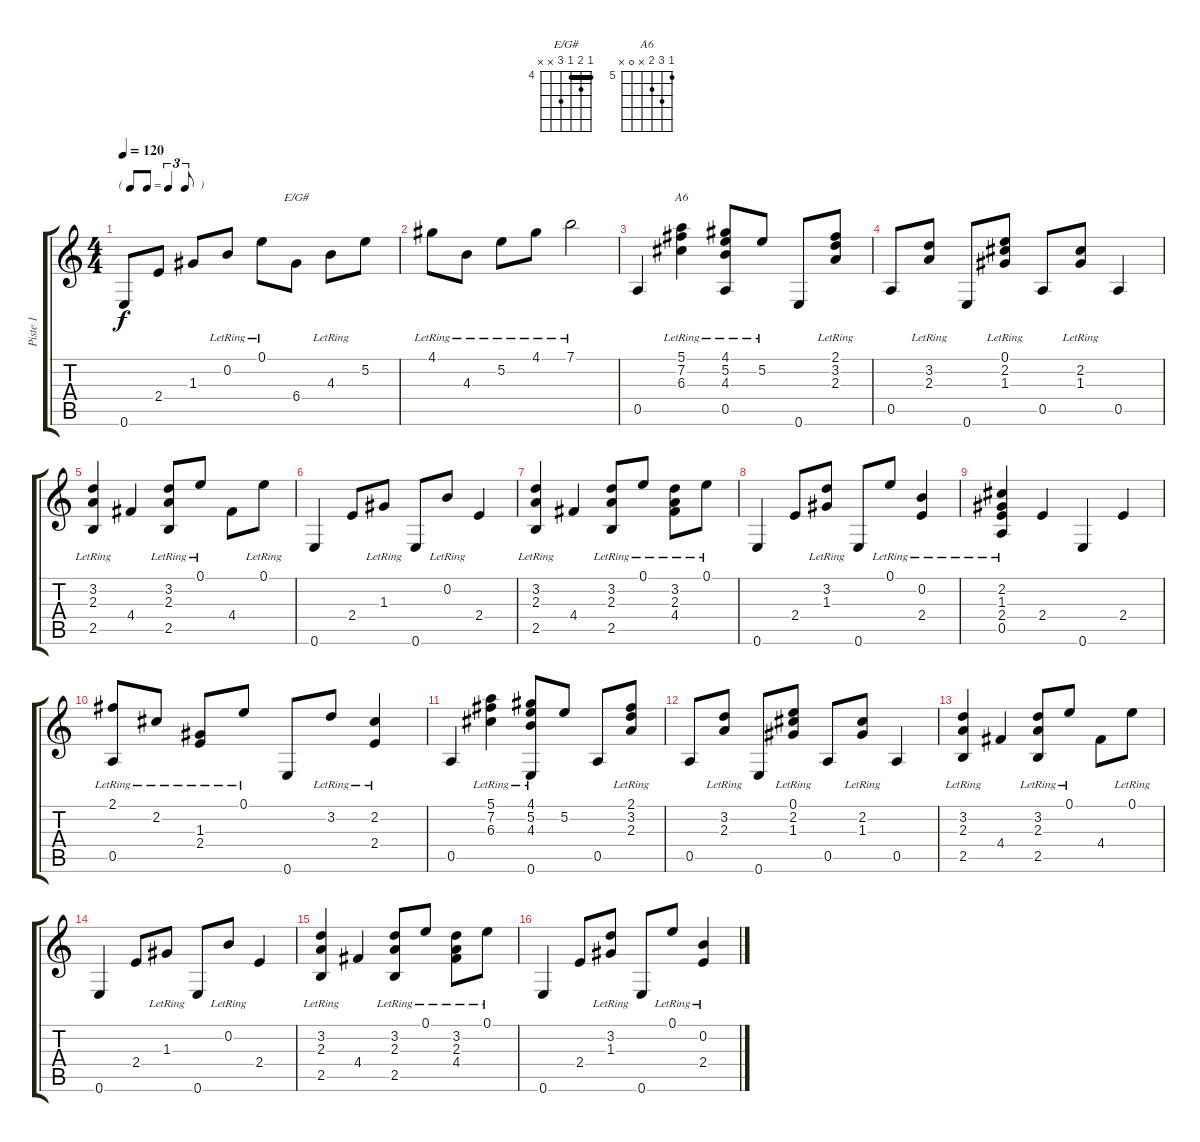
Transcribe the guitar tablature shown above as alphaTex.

\track ("Piste 1" "Piste 1") {instrument electricguitarmuted}
\staff {score tabs}
\tuning (E4 B3 G3 D3 A2 E2) {hide}
\chord ("E/G#" 4 5 4 6 x x) {firstfret 4 barre 4}
\chord ("A6" 5 7 6 x 0 x) {firstfret 5}
\ts (4 4)
\tf triplet8th
\tempo 120
\clef g2
\ks c
0.6.8{dy f} 2.4.8 1.3.8 0.2{lr}.8 0.1{lr}.8 6.4.8{ch "E/G#"} 4.3{lr}.8 5.2.8 |
4.1{lr}.8 4.3{lr}.8 5.2{lr}.8 4.1{lr}.8 7.1{lr}.2 |
0.5.4 (5.1{lr} 7.2{lr} 6.3{lr}).4{ch "A6"} (4.1{lr} 5.2{lr} 4.3{lr} 0.5).8 5.2{lr}.8 0.6.8 (2.1{lr} 3.2{lr} 2.3{lr}).8 |
0.5.8 (3.2{lr} 2.3{lr}).8 0.6.8 (0.1{lr} 2.2{lr} 1.3{lr}).8 0.5.8 (2.2{lr} 1.3{lr}).8 0.5.4 |
(3.2{lr} 2.3{lr} 2.5).4 4.4.4 (3.2{lr} 2.3{lr} 2.5).8 0.1{lr}.8 4.4.8 0.1{lr}.8 |
0.6.4 2.4.8 1.3{lr}.8 0.6.8 0.2{lr}.8 2.4.4 |
(3.2{lr} 2.3{lr} 2.5).4 4.4.4 (3.2{lr} 2.3{lr} 2.5).8 0.1{lr}.8 (3.2{lr} 2.3{lr} 4.4).8 0.1{lr}.8 |
0.6.4 2.4.8 (3.2{lr} 1.3{lr}).8 0.6.8 0.1{lr}.8 (0.2{lr} 2.4).4 |
(2.2{lr} 1.3{lr} 2.4 0.5).4 2.4.4 0.6.4 2.4.4 |
(2.1{lr} 0.5).8 2.2{lr}.8 (1.3{lr} 2.4).8 0.1{lr}.8 0.6.8 3.2{lr}.8 (2.2{lr} 2.4).4 |
0.5.4 (5.1{lr} 7.2{lr} 6.3{lr}).4 (4.1{lr} 5.2{lr} 4.3{lr} 0.6).8 5.2.8 0.5.8 (2.1{lr} 3.2{lr} 2.3{lr}).8 |
0.5.8 (3.2{lr} 2.3{lr}).8 0.6.8 (0.1{lr} 2.2{lr} 1.3{lr}).8 0.5.8 (2.2{lr} 1.3{lr}).8 0.5.4 |
(3.2{lr} 2.3{lr} 2.5).4 4.4.4 (3.2{lr} 2.3{lr} 2.5).8 0.1{lr}.8 4.4.8 0.1{lr}.8 |
0.6.4 2.4.8 1.3{lr}.8 0.6.8 0.2{lr}.8 2.4.4 |
(3.2{lr} 2.3{lr} 2.5).4 4.4.4 (3.2{lr} 2.3{lr} 2.5).8 0.1{lr}.8 (3.2{lr} 2.3{lr} 4.4).8 0.1{lr}.8 |
0.6.4 2.4.8 (3.2{lr} 1.3{lr}).8 0.6.8 0.1{lr}.8 (0.2{lr} 2.4).4
